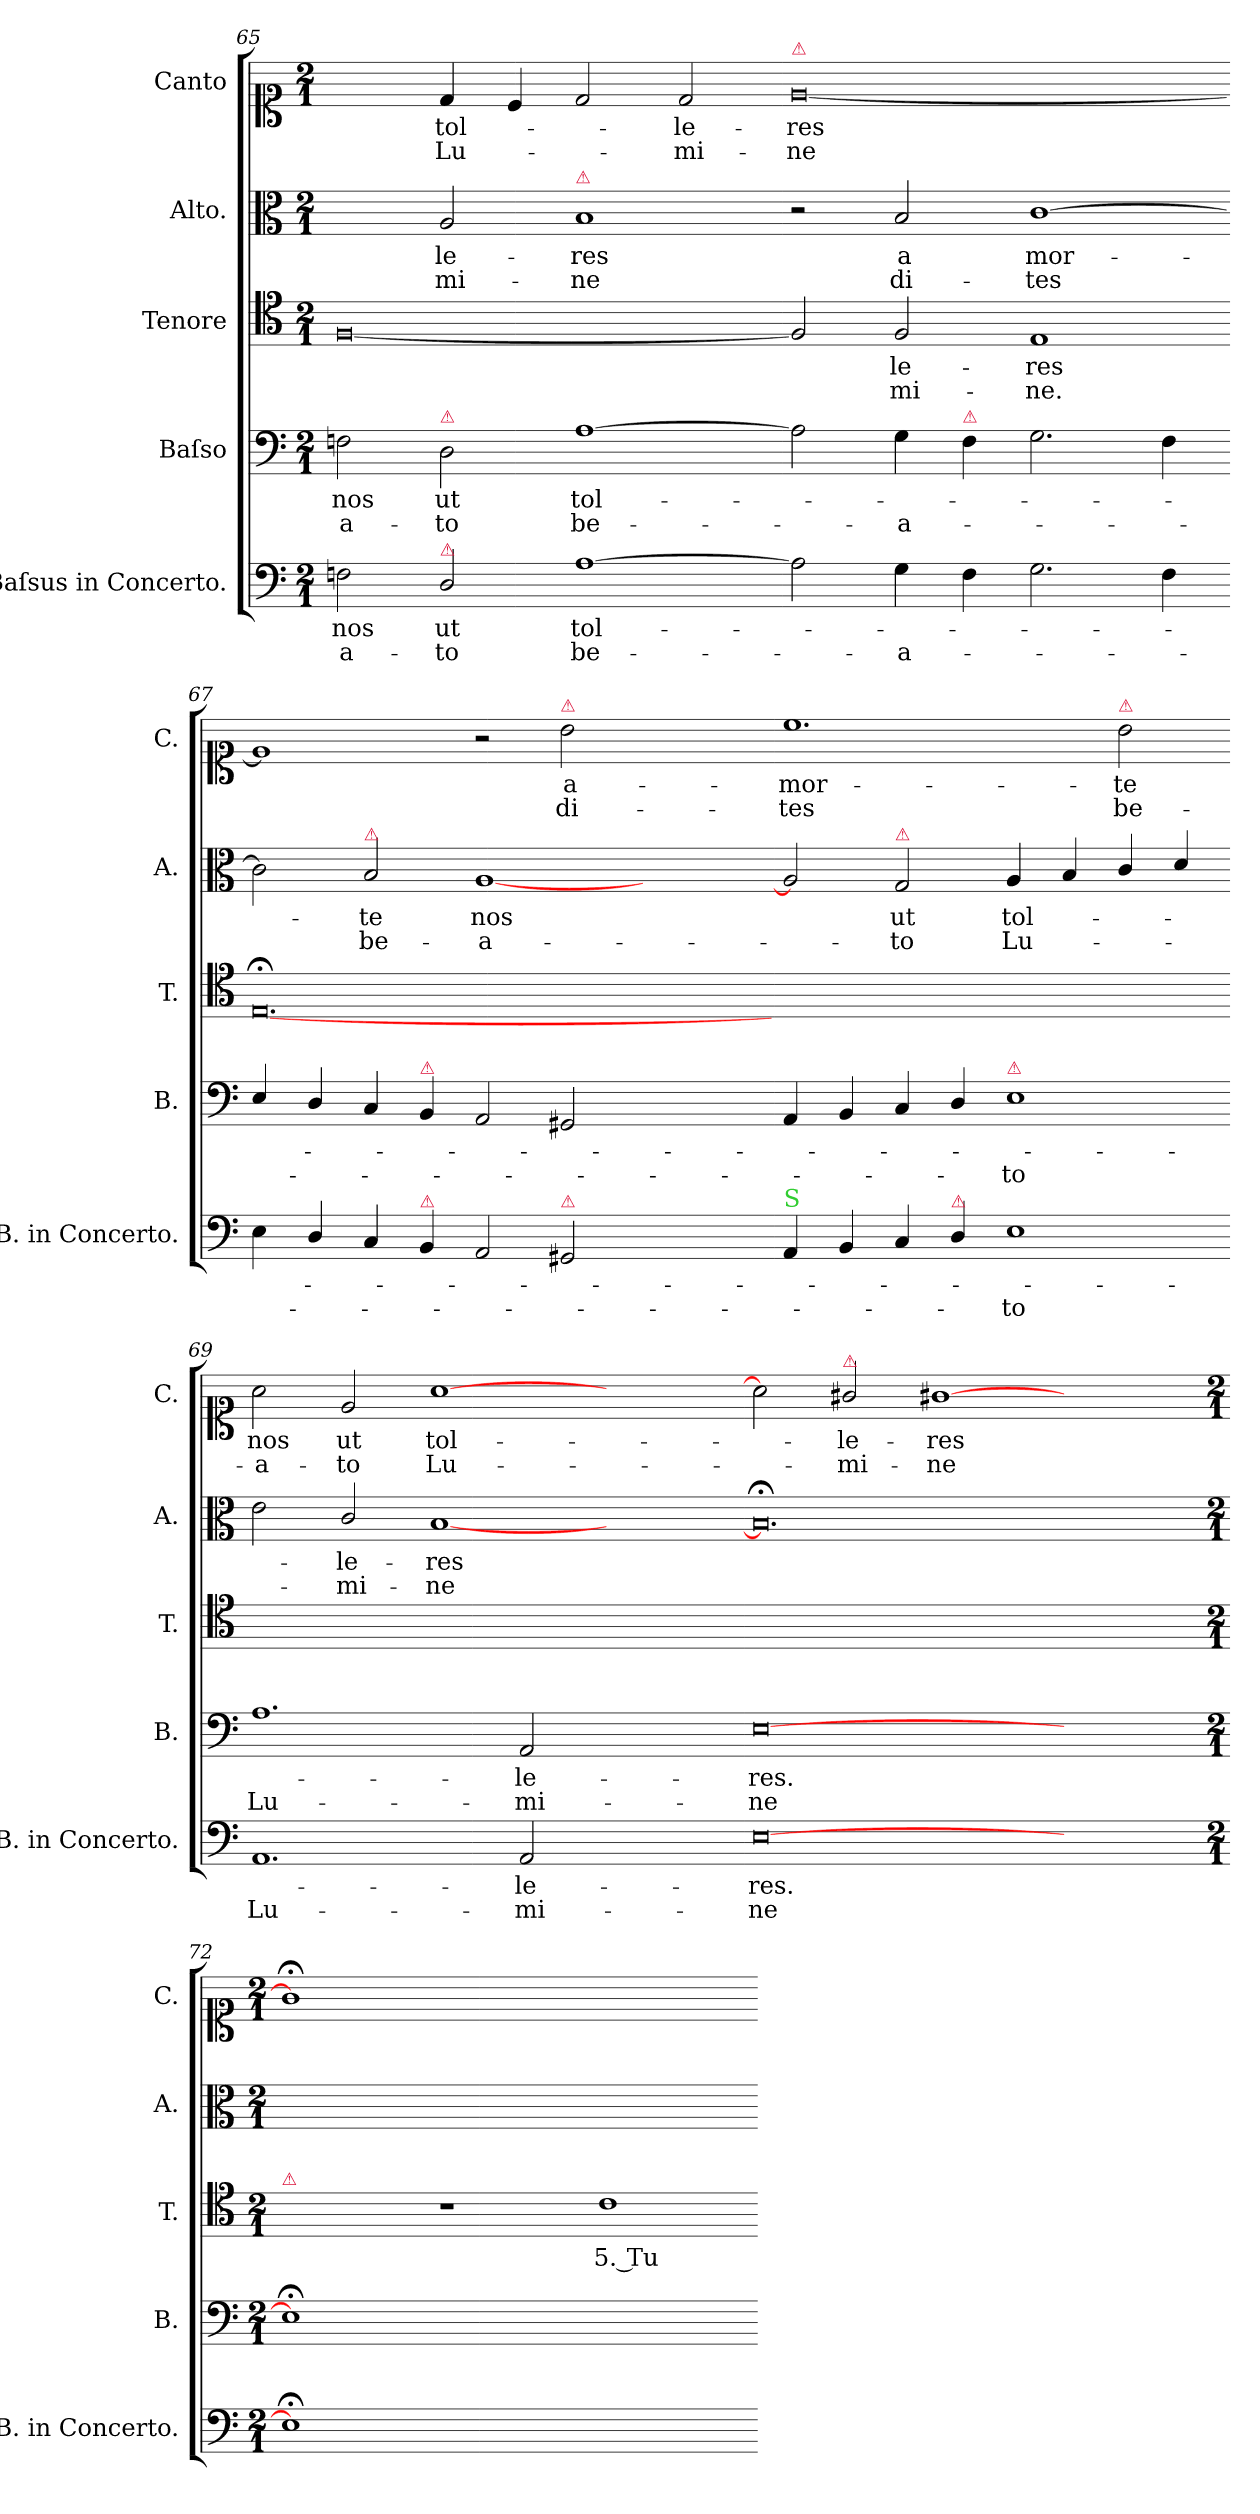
**kern	**text	**text	**kern	**text	**text	**kern	**text	**text	**kern	**text	**text	**kern	**text	**text
*part5	*part5	*part5	*part4	*part4	*part4	*part3	*part3	*part3	*part2	*part2	*part2	*part1	*part1	*part1
*staff5	*staff5	*staff5	*staff4	*staff4	*staff4	*staff3	*staff3	*staff3	*staff2	*staff2	*staff2	*staff1	*staff1	*staff1
*I"Baſsus in Concerto.	*	*	*I"Baſso	*	*	*I"Tenore	*	*	*I"Alto.	*	*	*I"Canto	*	*
*I'B. in Concerto.	*	*	*I'B.	*	*	*I'T.	*	*	*I'A.	*	*	*I'C.	*	*
*clefF4	*	*	*clefF4	*	*	*clefC4	*	*	*clefC3	*	*	*clefC1	*	*
*k[]	*	*	*k[]	*	*	*k[]	*	*	*k[]	*	*	*k[]	*	*
*M2/1	*	*	*M2/1	*	*	*M2/1	*	*	*M2/1	*	*	*M2/1	*	*
=65	=65	=65	=65	=65	=65	=65	=65	=65	=65	=65	=65	=65	=65	=65
2Fn\	nos	-a-	2Fn\	nos	-a-	[0F/	.	.	2ryy	.	.	2ryy	.	.
!	!	!	!LO:TX:a:color=crimson:t=⚠	!	!	!	!	!	!	!	!	!	!	!
!LO:TX:a:color=crimson:t=⚠	!	!	!	!	!	!	!	!	!	!	!	!	!	!
2D/	ut	-to	2D\	ut	-to	.	.	.	2A/	-le-	-mi-	4d/	tol-	Lu-
.	.	.	.	.	.	.	.	.	.	.	.	4c/	.	.
!	!	!	!	!	!	!	!	!	!LO:TX:a:color=crimson:t=⚠	!	!	!	!	!
[1A\	tol-	be-	[1A\	tol-	be-	.	.	.	1B/	-res	-ne	2d/	.	.
.	.	.	.	.	.	.	.	.	.	.	.	2d/	-le-	-mi-
=66-	=66-	=66-	=66-	=66-	=66-	=66-	=66-	=66-	=66-	=66-	=66-	=66-	=66-	=66-
!	!	!	!	!	!	!	!	!	!	!	!	!LO:TX:a:color=crimson:t=⚠	!	!
2A\]	.	.	2A\]	.	.	2F!/]	.	.	2r	.	.	[0e/	-res	-ne
4G\	.	-a-	4G\	.	-a-	2F/	-le-	-mi-	2B/	a	di-	.	.	.
!	!	!	!LO:TX:a:color=crimson:t=⚠	!	!	!	!	!	!	!	!	!	!	!
4F\	.	.	4F\	.	.	.	.	.	.	.	.	.	.	.
2.G\	.	.	2.G\	.	.	[y1E/	-res	-ne.	[1c\	mor-	-tes	.	.	.
4F\	.	.	4F\	.	.	.	.	.	.	.	.	.	.	.
=67-	=67-	=67-	=67-	=67-	=67-	=67-	=67-	=67-	=67-	=67-	=67-	=67-	=67-	=67-
4E\	.	.	4E/	.	.	0.E;</_	.	.	2c\]	.	.	1e/]	.	.
4D/	.	.	4D/	.	.	.	.	.	.	.	.	.	.	.
!	!	!	!	!	!	!	!	!	!LO:TX:a:color=crimson:t=⚠	!	!	!	!	!
4C/	.	.	4C/	.	.	.	.	.	2B/	-te	be-	.	.	.
!	!	!	!LO:TX:a:color=crimson:t=⚠	!	!	!	!	!	!	!	!	!	!	!
!LO:TX:a:color=crimson:t=⚠	!	!	!	!	!	!	!	!	!	!	!	!	!	!
4BB/	.	.	4BB/	.	.	.	.	.	.	.	.	.	.	.
2AA/	.	.	2AA/	.	.	.	.	.	[1A/	nos	-a-	2r	.	.
!	!	!	!	!	!	!	!	!	!	!	!	!LO:TX:a:color=crimson:t=⚠	!	!
!LO:TX:a:color=crimson:t=⚠	!	!	!	!	!	!	!	!	!	!	!	!	!	!
2GG#X/	.	.	2GG#X/	.	.	.	.	.	.	.	.	2b\	a-	di-
1ryy	.	.	1ryy	.	.	.	.	.	1ryy	.	.	1ryy	.	.
=68-	=68-	=68-	=68-	=68-	=68-	=68-	=68-	=68-	=68-	=68-	=68-	=68-	=68-	=68-
!LO:TX:a:color=limegreen:t=S	!	!	!	!	!	!	!	!	!	!	!	!	!	!
4AA/	.	.	4AA/	.	.	1ryy	.	.	2A/]	.	.	1.cc\	-mor-	-tes
4BB/	.	.	4BB/	.	.	.	.	.	.	.	.	.	.	.
!	!	!	!	!	!	!	!	!	!LO:TX:a:color=crimson:t=⚠	!	!	!	!	!
4C/	.	.	4C/	.	.	.	.	.	2G/	ut	-to	.	.	.
!LO:TX:a:color=crimson:t=⚠	!	!	!	!	!	!	!	!	!	!	!	!	!	!
4D/	.	.	4D/	.	.	.	.	.	.	.	.	.	.	.
!	!	!	!LO:TX:a:color=crimson:t=⚠	!	!	!	!	!	!	!	!	!	!	!
1E\	.	-to	1E\	.	-to	1E/yy_	.	.	4A/	tol-	Lu-	.	.	.
.	.	.	.	.	.	.	.	.	4B/	.	.	.	.	.
!	!	!	!	!	!	!	!	!	!	!	!	!LO:TX:a:color=crimson:t=⚠	!	!
.	.	.	.	.	.	.	.	.	4c/	.	.	2b\	-te	be-
.	.	.	.	.	.	.	.	.	4d/	.	.	.	.	.
=69-	=69-	=69-	=69-	=69-	=69-	=69-	=69-	=69-	=69-	=69-	=69-	=69-	=69-	=69-
1.AA/	.	Lu-	1.A\	.	Lu-	0.E/yy_	.	.	2e\	.	.	2a\	nos	-a-
.	.	.	.	.	.	.	.	.	2c/	-le-	-mi-	2e/	ut	-to
.	.	.	.	.	.	.	.	.	[1B/	-res	-ne	[1a\	tol-	Lu-
2AA/	-le-	-mi-	2AA/	-le-	-mi-	.	.	.	.	.	.	.	.	.
1ryy	.	.	1ryy	.	.	.	.	.	1ryy	.	.	1ryy	.	.
=70-	=70-	=70-	=70-	=70-	=70-	=70-	=70-	=70-	=70-	=70-	=70-	=70-	=70-	=70-
[0E\	-res.	-ne	[0E\	-res.	-ne	1ryy	.	.	0.B;</]	.	.	2a\]	.	.
!	!	!	!	!	!	!	!	!	!	!	!	!LO:TX:a:color=crimson:t=⚠	!	!
.	.	.	.	.	.	.	.	.	.	.	.	2g#X/	-le-	-mi-
.	.	.	.	.	.	1E/yy_	.	.	.	.	.	[1g#X\	-res	-ne
1ryy	.	.	1ryy	.	.	1ryy	.	.	.	.	.	1ryy	.	.
=72-	=72-	=72-	=72-	=72-	=72-	=72-	=72-	=72-	=72-	=72-	=72-	=72-	=72-	=72-
*M2/1	*	*	*M2/1	*	*	*M2/1	*	*	*M2/1	*	*	*M2/1	*	*
!	!	!	!	!	!	!LO:TX:a:color=crimson:t=⚠	!	!	!	!	!	!	!	!
1E;<\]	.	.	1E;<\]	.	.	1E/yy]	.	.	1ryy	.	.	1g#;<\]	.	.
1ryy	.	.	1ryy	.	.	1r	.	.	1ryy	.	.	1ryy	.	.
1ryy	.	.	1ryy	.	.	1c\	5. Tu	.	1ryy	.	.	1ryy	.	.
=-	=-	=-	=-	=-	=-	=-	=-	=-	=-	=-	=-	=-	=-	=-
*-	*-	*-	*-	*-	*-	*-	*-	*-	*-	*-	*-	*-	*-	*-
